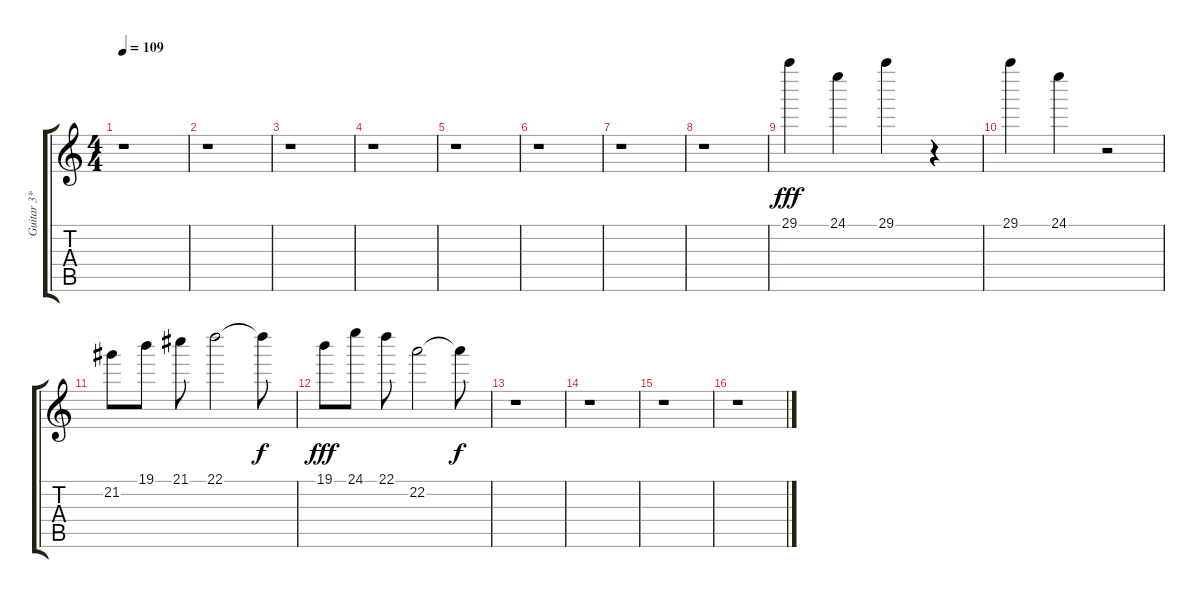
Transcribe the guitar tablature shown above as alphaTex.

\track ("Guitar 3*" "Guitar 3*") {instrument overdrivenguitar}
\staff {score tabs}
\tuning (E4 B3 G3 D3 A2 E2) {hide}
\ts (4 4)
\tempo 109
\clef g2
\ks c
r.1{dy f} |
r.1 |
r.1 |
r.1 |
r.1 |
r.1 |
r.1 |
r.1 |
29.1.4{dy fff} 24.1.4 29.1.4 r.4 |
29.1.4 24.1.4 r.2 |
21.2.8 19.1.8 21.1.8 22.1.2 22.1{t}.8{dy f} |
19.1.8{dy fff} 24.1.8 22.1.8 22.2.2 22.2{t}.8{dy f} |
r.1 |
r.1 |
r.1 |
r.1
